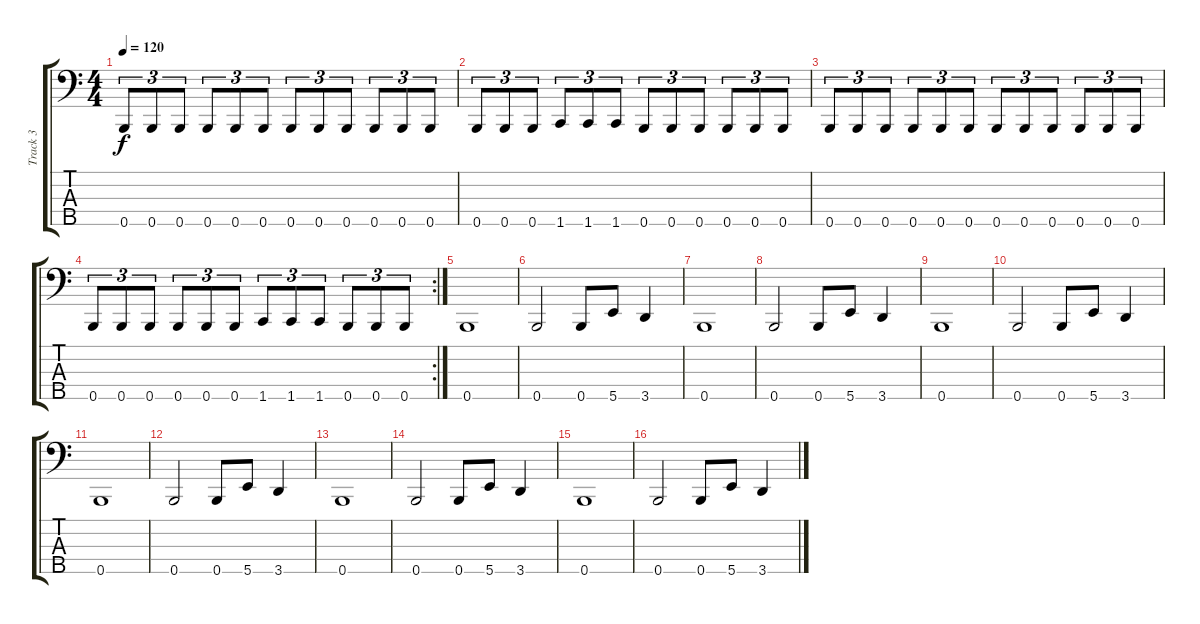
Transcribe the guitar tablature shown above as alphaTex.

\track ("Track 3" "Track 3") {instrument electricbassfinger}
\staff {score tabs}
\tuning (G2 D2 A1 E1 B0) {hide}
\ts (4 4)
\tempo 120
\clef f4
\ks c
0.5.8{tu (3 2) dy f instrument electricbassfinger} 0.5.8{tu (3 2)} 0.5.8{tu (3 2)} 0.5.8{tu (3 2)} 0.5.8{tu (3 2)} 0.5.8{tu (3 2)} 0.5.8{tu (3 2)} 0.5.8{tu (3 2)} 0.5.8{tu (3 2)} 0.5.8{tu (3 2)} 0.5.8{tu (3 2)} 0.5.8{tu (3 2)} |
0.5.8{tu (3 2)} 0.5.8{tu (3 2)} 0.5.8{tu (3 2)} 1.5.8{tu (3 2)} 1.5.8{tu (3 2)} 1.5.8{tu (3 2)} 0.5.8{tu (3 2)} 0.5.8{tu (3 2)} 0.5.8{tu (3 2)} 0.5.8{tu (3 2)} 0.5.8{tu (3 2)} 0.5.8{tu (3 2)} |
0.5.8{tu (3 2)} 0.5.8{tu (3 2)} 0.5.8{tu (3 2)} 0.5.8{tu (3 2)} 0.5.8{tu (3 2)} 0.5.8{tu (3 2)} 0.5.8{tu (3 2)} 0.5.8{tu (3 2)} 0.5.8{tu (3 2)} 0.5.8{tu (3 2)} 0.5.8{tu (3 2)} 0.5.8{tu (3 2)} |
\rc 2
0.5.8{tu (3 2)} 0.5.8{tu (3 2)} 0.5.8{tu (3 2)} 0.5.8{tu (3 2)} 0.5.8{tu (3 2)} 0.5.8{tu (3 2)} 1.5.8{tu (3 2)} 1.5.8{tu (3 2)} 1.5.8{tu (3 2)} 0.5.8{tu (3 2)} 0.5.8{tu (3 2)} 0.5.8{tu (3 2)} |
0.5.1 |
0.5.2 0.5.8 5.5.8 3.5.4 |
0.5.1 |
0.5.2 0.5.8 5.5.8 3.5.4 |
0.5.1 |
0.5.2 0.5.8 5.5.8 3.5.4 |
0.5.1 |
0.5.2 0.5.8 5.5.8 3.5.4 |
0.5.1 |
0.5.2 0.5.8 5.5.8 3.5.4 |
0.5.1 |
0.5.2 0.5.8 5.5.8 3.5.4
